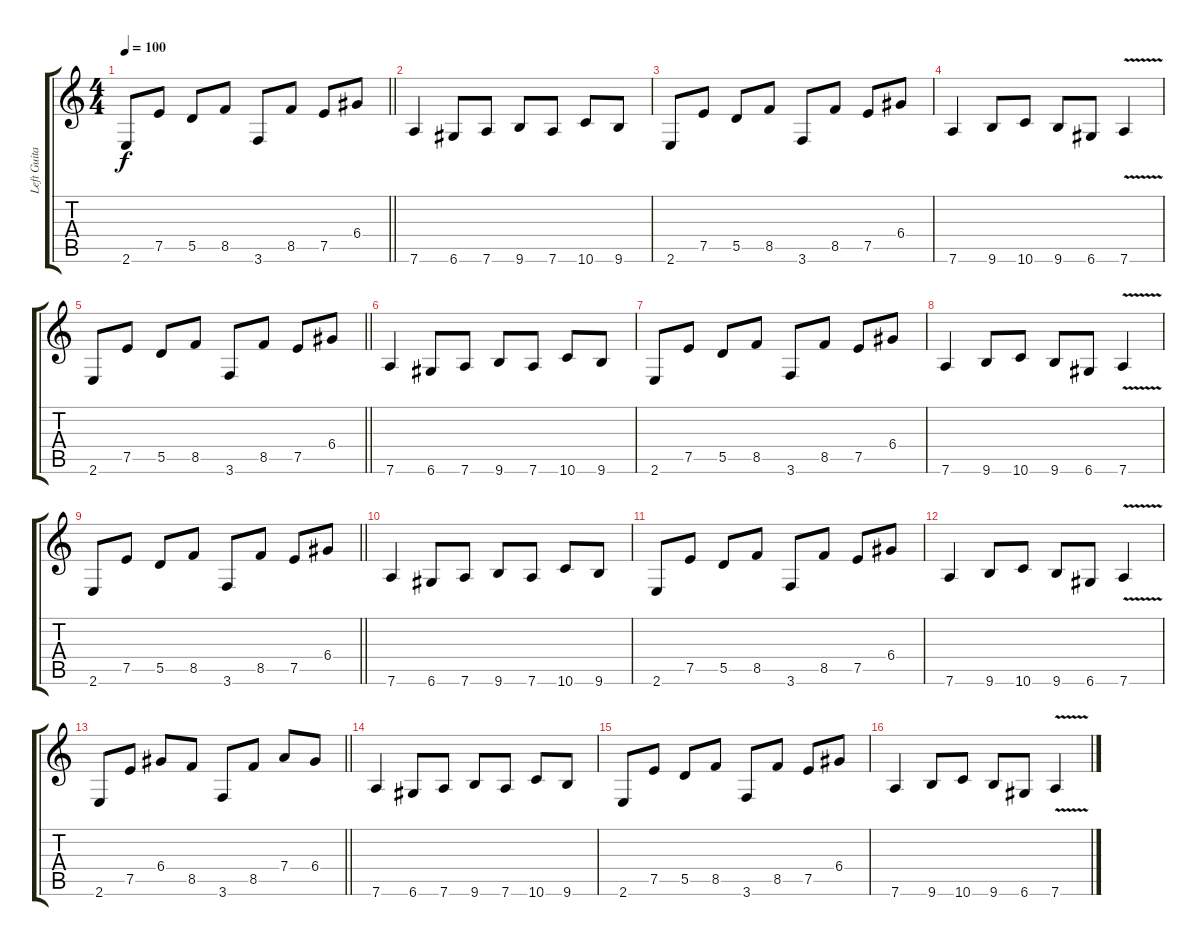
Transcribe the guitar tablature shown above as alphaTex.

\track ("Left Guitar" "Left Guita") {instrument distortionguitar}
\staff {score tabs}
\tuning (E4 B3 G3 D3 A2 D2) {hide}
\ts (4 4)
\tempo 100
\clef g2
\barLineRight lightlight
\ks c
2.6.8{dy f} 7.5.8 5.5.8 8.5.8 3.6.8 8.5.8 7.5.8 6.4.8 |
7.6.4 6.6.8 7.6.8 9.6.8 7.6.8 10.6.8 9.6.8 |
2.6.8 7.5.8 5.5.8 8.5.8 3.6.8 8.5.8 7.5.8 6.4.8 |
7.6.4 9.6.8 10.6.8 9.6.8 6.6.8 7.6{v}.4 |
\barLineRight lightlight
2.6.8 7.5.8 5.5.8 8.5.8 3.6.8 8.5.8 7.5.8 6.4.8 |
7.6.4 6.6.8 7.6.8 9.6.8 7.6.8 10.6.8 9.6.8 |
2.6.8 7.5.8 5.5.8 8.5.8 3.6.8 8.5.8 7.5.8 6.4.8 |
7.6.4 9.6.8 10.6.8 9.6.8 6.6.8 7.6{v}.4 |
\barLineRight lightlight
2.6.8 7.5.8 5.5.8 8.5.8 3.6.8 8.5.8 7.5.8 6.4.8 |
7.6.4 6.6.8 7.6.8 9.6.8 7.6.8 10.6.8 9.6.8 |
2.6.8 7.5.8 5.5.8 8.5.8 3.6.8 8.5.8 7.5.8 6.4.8 |
7.6.4 9.6.8 10.6.8 9.6.8 6.6.8 7.6{v}.4 |
\barLineRight lightlight
2.6.8 7.5.8 6.4.8 8.5.8 3.6.8 8.5.8 7.4.8 6.4.8 |
7.6.4 6.6.8 7.6.8 9.6.8 7.6.8 10.6.8 9.6.8 |
2.6.8 7.5.8 5.5.8 8.5.8 3.6.8 8.5.8 7.5.8 6.4.8 |
7.6.4 9.6.8 10.6.8 9.6.8 6.6.8 7.6{v}.4
